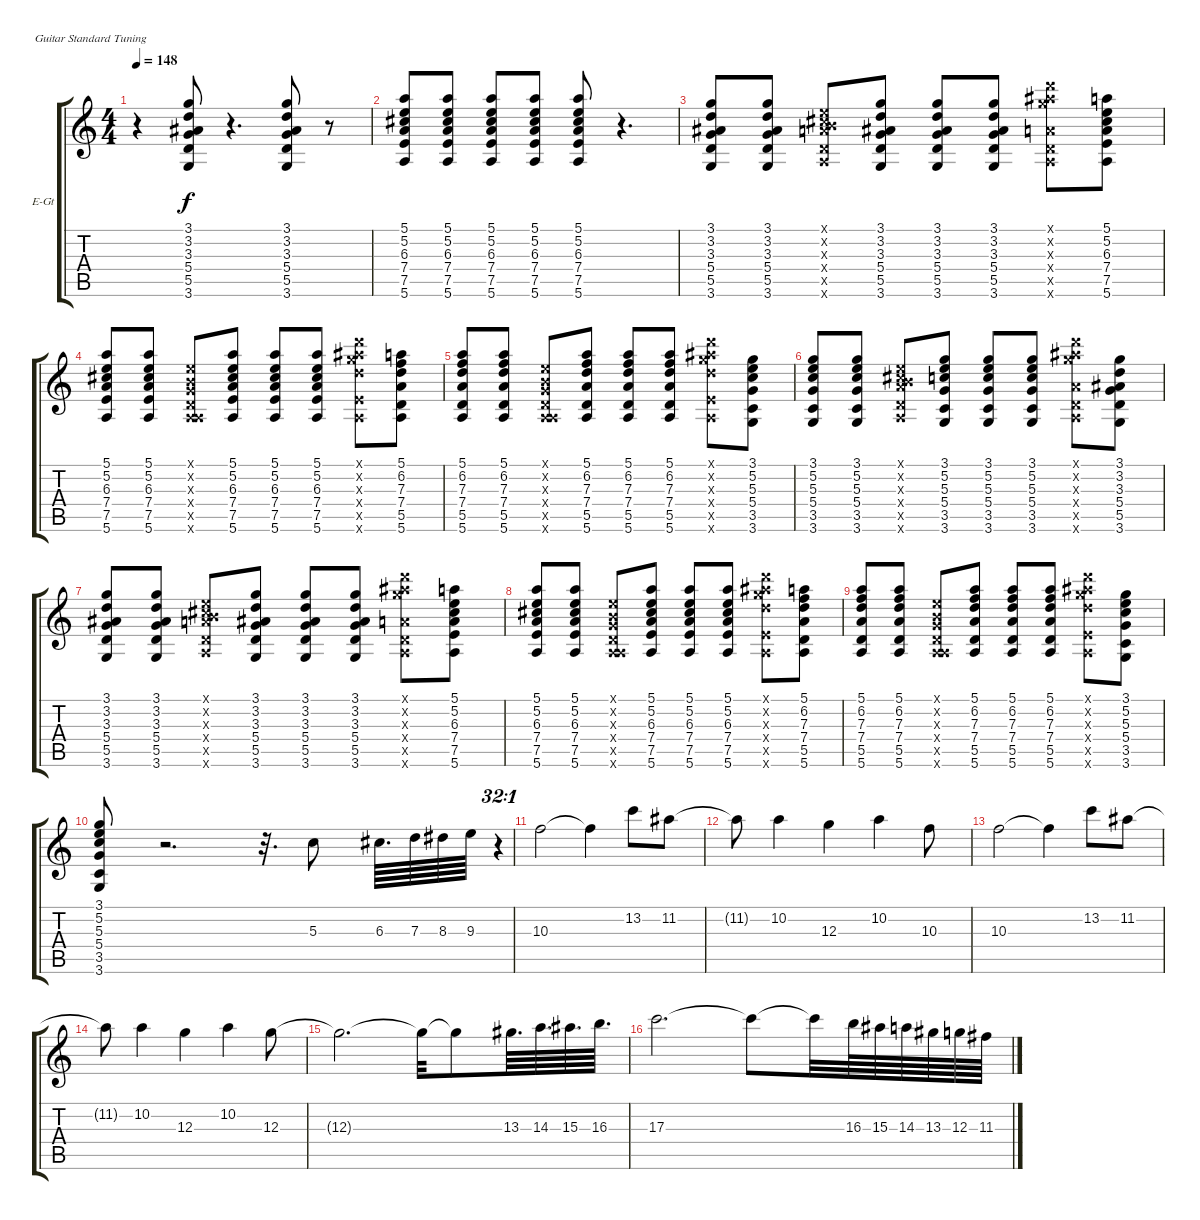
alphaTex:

\defaultSystemsLayout 4
\bracketExtendMode groupsimilarinstruments
\firstSystemTrackNameOrientation horizontal
\otherSystemsTrackNameOrientation horizontal
\track ("Наташа" "E-Gt") {instrument distortionguitar}
\staff {score tabs}
\tuning (E4 B3 G3 D3 A2 E2)
\ts (4 4)
\tempo 148
\clef g2
\scale
0.333333
\ks c
r.4{dy f} (3.1 3.2 3.3 5.4 5.5 3.6).8 r.4{d} (3.1 3.2 3.3 5.4 5.5 3.6).8 r.8 |
\scale
0.333333 (5.1 5.2 6.3 7.4 7.5 5.6).8 (5.1 5.2 6.3 7.4 7.5 5.6).8 (5.1 5.2 6.3 7.4 7.5 5.6).8 (5.1 5.2 6.3 7.4 7.5 5.6).8 (5.1 5.2 6.3 7.4 7.5 5.6).8 r.4{d} |
\scale
0.333333 (3.1 3.2 3.3 5.4 5.5 3.6).8 (3.1 3.2 3.3 5.4 5.5 3.6).8 (0.1{x} 0.2{x} 6.3{x} 7.4{x} 5.5{x} 5.6{x}).8 (3.1 3.2 3.3 5.4 5.5 3.6).8 (3.1 3.2 3.3 5.4 5.5 3.6).8 (3.1 3.2 3.3 5.4 5.5 3.6).8 (10.1{x} 11.2{x} 12.3{x} 7.4{x} 5.5{x} 5.6{x}).8 (5.1 5.2 6.3 7.4 7.5 5.6).8 |
\scale
0.333333 (5.1 5.2 6.3 7.4 7.5 5.6).8 (5.1 5.2 6.3 7.4 7.5 5.6).8 (0.1{x} 0.2{x} 0.3{x} 0.4{x} 0.5{x} 5.6{x}).8 (5.1 5.2 6.3 7.4 7.5 5.6).8 (5.1 5.2 6.3 7.4 7.5 5.6).8 (5.1 5.2 6.3 7.4 7.5 5.6).8 (10.1{x} 11.2{x} 12.3{x} 12.4{x} 7.5{x} 5.6{x}).8 (5.1 6.2 7.3 7.4 5.5 5.6).8 |
\scale
0.333333 (5.1 6.2 7.3 7.4 5.5 5.6).8 (5.1 6.2 7.3 7.4 5.5 5.6).8 (0.1{x} 0.2{x} 0.3{x} 0.4{x} 0.5{x} 5.6{x}).8 (5.1 6.2 7.3 7.4 5.5 5.6).8 (5.1 6.2 7.3 7.4 5.5 5.6).8 (5.1 6.2 7.3 7.4 5.5 5.6).8 (10.1{x} 11.2{x} 12.3{x} 12.4{x} 7.5{x} 5.6{x}).8 (3.1 5.2 5.3 5.4 3.5 3.6).8 |
\scale
0.333333 (3.1 5.2 5.3 5.4 3.5 3.6).8 (3.1 5.2 5.3 5.4 3.5 3.6).8 (0.1{x} 0.2{x} 6.3{x} 7.4{x} 5.5{x} 5.6{x}).8 (3.1 5.2 5.3 5.4 3.5 3.6).8 (3.1 5.2 5.3 5.4 3.5 3.6).8 (3.1 5.2 5.3 5.4 3.5 3.6).8 (10.1{x} 11.2{x} 12.3{x} 7.4{x} 5.5{x} 5.6{x}).8 (3.1 3.2 3.3 5.4 5.5 3.6).8 |
\scale
0.333333 (3.1 3.2 3.3 5.4 5.5 3.6).8 (3.1 3.2 3.3 5.4 5.5 3.6).8 (0.1{x} 0.2{x} 6.3{x} 7.4{x} 5.5{x} 5.6{x}).8 (3.1 3.2 3.3 5.4 5.5 3.6).8 (3.1 3.2 3.3 5.4 5.5 3.6).8 (3.1 3.2 3.3 5.4 5.5 3.6).8 (10.1{x} 11.2{x} 12.3{x} 7.4{x} 5.5{x} 5.6{x}).8 (5.1 5.2 6.3 7.4 7.5 5.6).8 |
\scale
0.333333 (5.1 5.2 6.3 7.4 7.5 5.6).8 (5.1 5.2 6.3 7.4 7.5 5.6).8 (0.1{x} 0.2{x} 0.3{x} 0.4{x} 0.5{x} 5.6{x}).8 (5.1 5.2 6.3 7.4 7.5 5.6).8 (5.1 5.2 6.3 7.4 7.5 5.6).8 (5.1 5.2 6.3 7.4 7.5 5.6).8 (10.1{x} 11.2{x} 12.3{x} 12.4{x} 7.5{x} 5.6{x}).8 (5.1 6.2 7.3 7.4 5.5 5.6).8 |
\scale
0.333333 (5.1 6.2 7.3 7.4 5.5 5.6).8 (5.1 6.2 7.3 7.4 5.5 5.6).8 (0.1{x} 0.2{x} 0.3{x} 0.4{x} 0.5{x} 5.6{x}).8 (5.1 6.2 7.3 7.4 5.5 5.6).8 (5.1 6.2 7.3 7.4 5.5 5.6).8 (5.1 6.2 7.3 7.4 5.5 5.6).8 (10.1{x} 11.2{x} 12.3{x} 12.4{x} 7.5{x} 5.6{x}).8 (3.1 5.2 5.3 5.4 3.5 3.6).8 |
\scale
0.333333 (3.1 5.2 5.3 5.4 3.5 3.6).8 r.2{d} r.32{d} 5.3.8 6.3.64{d} 7.3.64 8.3.64 9.3.64 r.4{tu (32 1)} |
\scale
0.333333 10.3.2 10.3{t}.4 13.2.8 11.2.8 |
\scale
0.333333 11.2{t}.8 10.2.4 12.3.4 10.2.4 10.3.8 |
\scale
0.333333 10.3.2 10.3{t}.4 13.2.8 11.2.8 |
\scale
0.333333 11.2{t}.8 10.2.4 12.3.4 10.2.4 12.3.8 |
\scale
0.333333 12.3{t}.2{d} 12.3{t}.32 12.3{t}.8 13.3.64{d} 14.3.64{d} 15.3.64{d} 16.3.64{d} |
\scale
0.333333 17.3.2{d} 17.3{t}.8 17.3{t}.32 16.3.64 15.3.64 14.3.64 13.3.64 12.3.64 11.3.64
